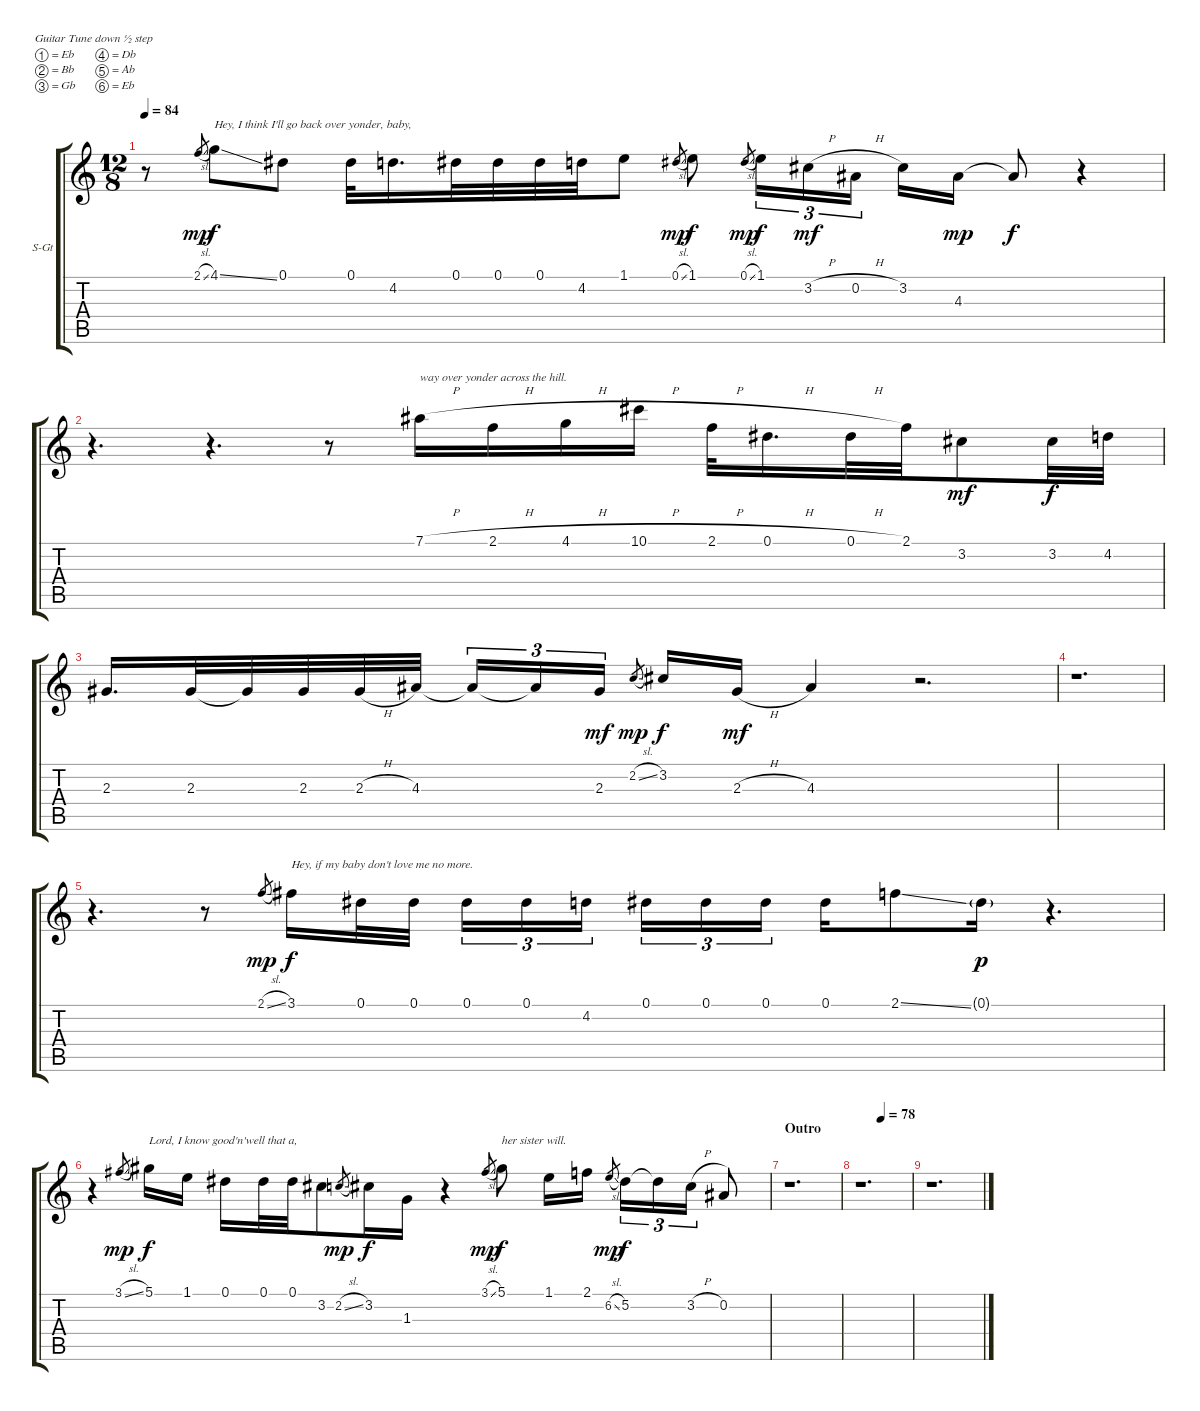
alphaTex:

\bracketExtendMode groupsimilarinstruments
\firstSystemTrackNameOrientation horizontal
\otherSystemsTrackNameOrientation horizontal
\track ("Vocal" "S-Gt") {instrument flute}
\staff {score tabs}
\tuning (Eb4 Bb3 Gb3 Db3 Ab2 Eb2)
\displaytranspose 12
\ts (12 8)
\tempo 84
\clef g2
\ks c
r.8{dy mp} 2.1{sl}.8{gr} 4.1{ss}.8{txt "Hey, I think I'll go back over yonder, baby," dy f} 0.1.8 0.1.32 4.2.16{d} 0.1.32 0.1.32 0.1.32 4.2.32 1.1.8 0.1{sl}.8{gr dy mp} 1.1.8{dy f} 0.1{sl}.8{gr dy mp} 1.1.16{tu (3 2) dy f} 3.2{h}.16{tu (3 2) dy mf} 0.2{h}.16{tu (3 2)} 3.2.16 4.3.16{dy mp} 4.3{t}.8{dy f} r.4 |
r.4{d} r.4{d} r.8 7.1{h}.16{txt "way over yonder across the hill."} 2.1{h}.16 4.1{h}.16 10.1{h}.16 2.1{h}.32 0.1{h}.16{d} 0.1{h}.32 2.1.32 3.2.8{dy mf} 3.2.32{dy f} 4.2.32 |
2.3.16{d} 2.3.32 2.3{t}.32 2.3.32 2.3{h}.32 4.3.32 4.3{t}.16{tu (3 2)} 4.3{t}.16{tu (3 2)} 2.3.16{tu (3 2) dy mf} 2.2{sl}.8{gr dy mp} 3.2.16{dy f} 2.3{h}.16{dy mf} 4.3.4 r.2{d} |
r.1{d} |
r.4{d} r.8 2.1{sl}.8{gr dy mp} 3.1.16{txt "Hey, if my baby don't love me no more." dy f} 0.1.32 0.1.32 0.1.16{tu (3 2)} 0.1.16{tu (3 2)} 4.2.16{tu (3 2)} 0.1.16{tu (3 2)} 0.1.16{tu (3 2)} 0.1.16{tu (3 2)} 0.1.16 2.1{ss}.8 0.1{g}.16{dy p} r.4{d} |
r.4 3.1{sl}.8{gr dy mp} 5.1.16{txt "Lord, I know good'n'well that a," dy f} 1.1.16 0.1.16 0.1.32 0.1.32 3.2.8 2.2{sl}.8{gr dy mp} 3.2.16{dy f} 1.3.16 r.4 3.1{sl}.8{gr dy mp} 5.1.8{txt "her sister will." dy f} 1.1.16 2.1.16 6.2{sl}.8{gr dy mp} 5.2.16{tu (3 2) dy f} 5.2{t}.16{tu (3 2)} 3.2{h}.16{tu (3 2)} 0.2.8 |
\section ("" "Outro")
r.1{d} |
\tempo (78 0.416667)
r.1{d} |
r.1{d}
